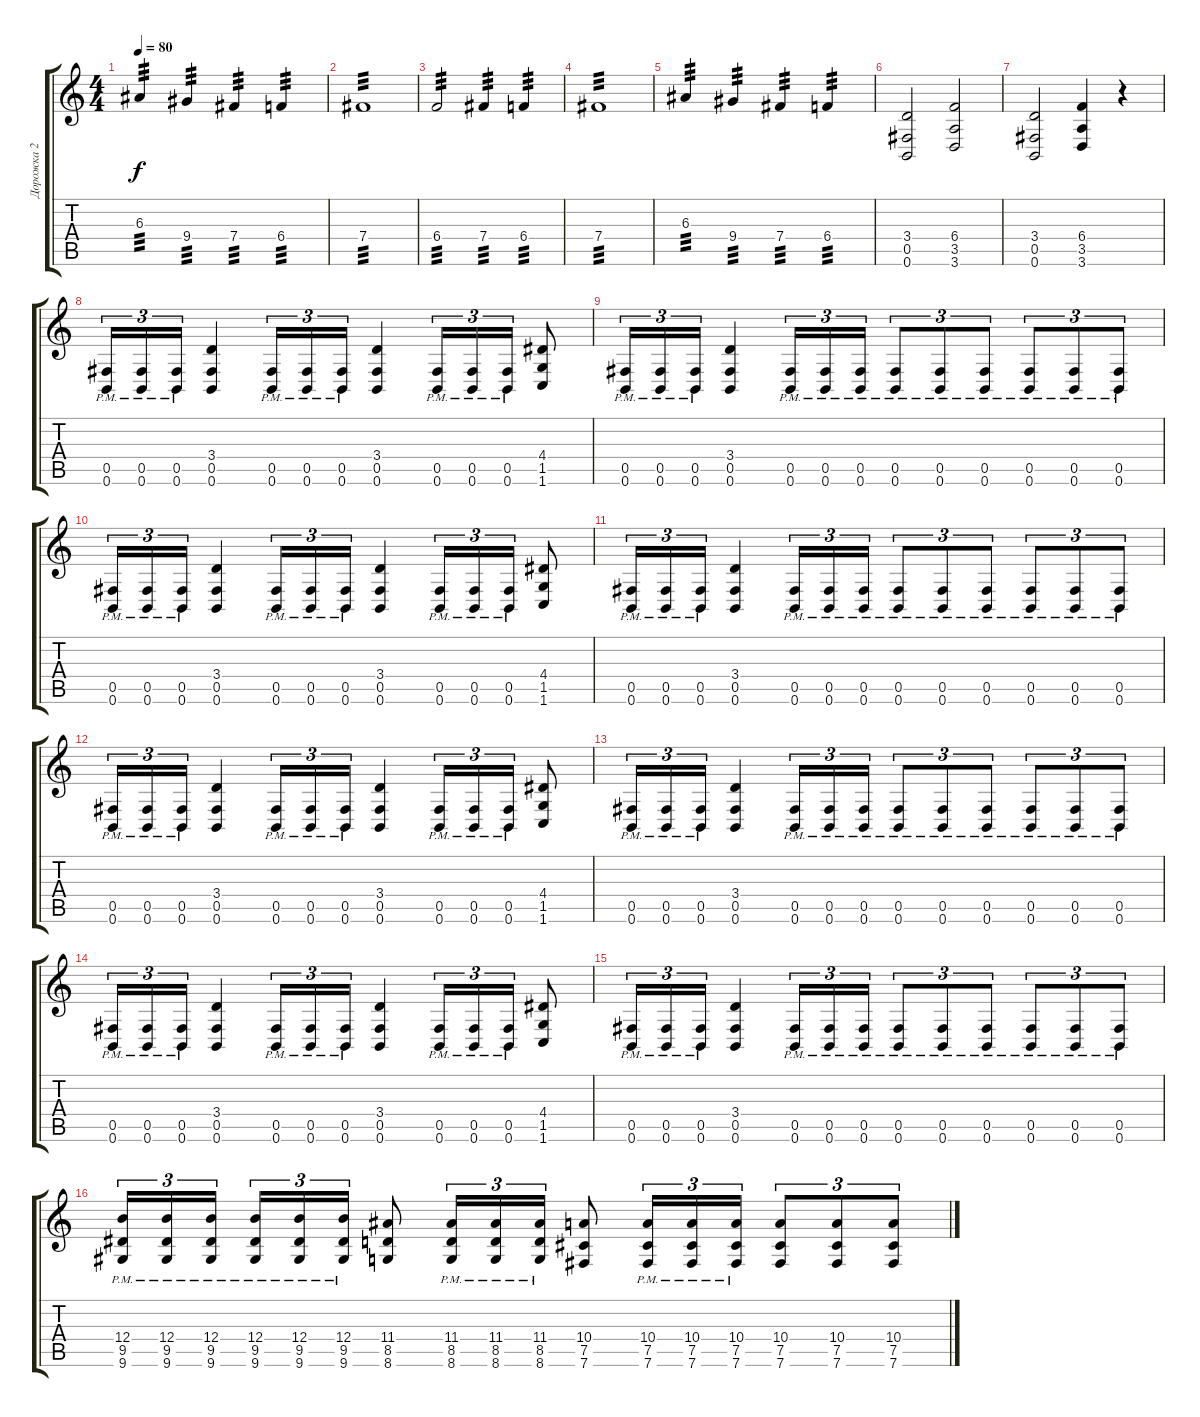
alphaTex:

\track ("Дорожка 2" "Дорожка 2") {instrument distortionguitar}
\staff {score tabs}
\tuning (Db4 Ab3 E3 B2 Gb2 B1) {hide}
\ts (4 4)
\tempo 80
\clef g2
\ks c
6.3.4{tp 3 dy f} 9.4.4{tp 3} 7.4.4{tp 3} 6.4.4{tp 3} |
7.4.1{tp 3} |
6.4.2{tp 3} 7.4.4{tp 3} 6.4.4{tp 3} |
7.4.1{tp 3} |
6.3.4{tp 3} 9.4.4{tp 3} 7.4.4{tp 3} 6.4.4{tp 3} |
(3.4 0.5 0.6).2 (6.4 3.5 3.6).2 |
(3.4 0.5 0.6).2 (6.4 3.5 3.6).4 r.4 |
(0.5{pm} 0.6{pm}).16{tu (3 2)} (0.5{pm} 0.6{pm}).16{tu (3 2)} (0.5{pm} 0.6{pm}).16{tu (3 2)} (3.4 0.5 0.6).4 (0.5{pm} 0.6{pm}).16{tu (3 2)} (0.5{pm} 0.6{pm}).16{tu (3 2)} (0.5{pm} 0.6{pm}).16{tu (3 2)} (3.4 0.5 0.6).4 (0.5{pm} 0.6{pm}).16{tu (3 2)} (0.5{pm} 0.6{pm}).16{tu (3 2)} (0.5{pm} 0.6{pm}).16{tu (3 2)} (4.4 1.5 1.6).8 |
(0.5{pm} 0.6{pm}).16{tu (3 2)} (0.5{pm} 0.6{pm}).16{tu (3 2)} (0.5{pm} 0.6{pm}).16{tu (3 2)} (3.4 0.5 0.6).4 (0.5{pm} 0.6{pm}).16{tu (3 2)} (0.5{pm} 0.6{pm}).16{tu (3 2)} (0.5{pm} 0.6{pm}).16{tu (3 2)} (0.5{pm} 0.6{pm}).8{tu (3 2)} (0.5{pm} 0.6{pm}).8{tu (3 2)} (0.5{pm} 0.6{pm}).8{tu (3 2)} (0.5{pm} 0.6{pm}).8{tu (3 2)} (0.5{pm} 0.6{pm}).8{tu (3 2)} (0.5{pm} 0.6{pm}).8{tu (3 2)} |
(0.5{pm} 0.6{pm}).16{tu (3 2)} (0.5{pm} 0.6{pm}).16{tu (3 2)} (0.5{pm} 0.6{pm}).16{tu (3 2)} (3.4 0.5 0.6).4 (0.5{pm} 0.6{pm}).16{tu (3 2)} (0.5{pm} 0.6{pm}).16{tu (3 2)} (0.5{pm} 0.6{pm}).16{tu (3 2)} (3.4 0.5 0.6).4 (0.5{pm} 0.6{pm}).16{tu (3 2)} (0.5{pm} 0.6{pm}).16{tu (3 2)} (0.5{pm} 0.6{pm}).16{tu (3 2)} (4.4 1.5 1.6).8 |
(0.5{pm} 0.6{pm}).16{tu (3 2)} (0.5{pm} 0.6{pm}).16{tu (3 2)} (0.5{pm} 0.6{pm}).16{tu (3 2)} (3.4 0.5 0.6).4 (0.5{pm} 0.6{pm}).16{tu (3 2)} (0.5{pm} 0.6{pm}).16{tu (3 2)} (0.5{pm} 0.6{pm}).16{tu (3 2)} (0.5{pm} 0.6{pm}).8{tu (3 2)} (0.5{pm} 0.6{pm}).8{tu (3 2)} (0.5{pm} 0.6{pm}).8{tu (3 2)} (0.5{pm} 0.6{pm}).8{tu (3 2)} (0.5{pm} 0.6{pm}).8{tu (3 2)} (0.5{pm} 0.6{pm}).8{tu (3 2)} |
(0.5{pm} 0.6{pm}).16{tu (3 2)} (0.5{pm} 0.6{pm}).16{tu (3 2)} (0.5{pm} 0.6{pm}).16{tu (3 2)} (3.4 0.5 0.6).4 (0.5{pm} 0.6{pm}).16{tu (3 2)} (0.5{pm} 0.6{pm}).16{tu (3 2)} (0.5{pm} 0.6{pm}).16{tu (3 2)} (3.4 0.5 0.6).4 (0.5{pm} 0.6{pm}).16{tu (3 2)} (0.5{pm} 0.6{pm}).16{tu (3 2)} (0.5{pm} 0.6{pm}).16{tu (3 2)} (4.4 1.5 1.6).8 |
(0.5{pm} 0.6{pm}).16{tu (3 2)} (0.5{pm} 0.6{pm}).16{tu (3 2)} (0.5{pm} 0.6{pm}).16{tu (3 2)} (3.4 0.5 0.6).4 (0.5{pm} 0.6{pm}).16{tu (3 2)} (0.5{pm} 0.6{pm}).16{tu (3 2)} (0.5{pm} 0.6{pm}).16{tu (3 2)} (0.5{pm} 0.6{pm}).8{tu (3 2)} (0.5{pm} 0.6{pm}).8{tu (3 2)} (0.5{pm} 0.6{pm}).8{tu (3 2)} (0.5{pm} 0.6{pm}).8{tu (3 2)} (0.5{pm} 0.6{pm}).8{tu (3 2)} (0.5{pm} 0.6{pm}).8{tu (3 2)} |
(0.5{pm} 0.6{pm}).16{tu (3 2)} (0.5{pm} 0.6{pm}).16{tu (3 2)} (0.5{pm} 0.6{pm}).16{tu (3 2)} (3.4 0.5 0.6).4 (0.5{pm} 0.6{pm}).16{tu (3 2)} (0.5{pm} 0.6{pm}).16{tu (3 2)} (0.5{pm} 0.6{pm}).16{tu (3 2)} (3.4 0.5 0.6).4 (0.5{pm} 0.6{pm}).16{tu (3 2)} (0.5{pm} 0.6{pm}).16{tu (3 2)} (0.5{pm} 0.6{pm}).16{tu (3 2)} (4.4 1.5 1.6).8 |
(0.5{pm} 0.6{pm}).16{tu (3 2)} (0.5{pm} 0.6{pm}).16{tu (3 2)} (0.5{pm} 0.6{pm}).16{tu (3 2)} (3.4 0.5 0.6).4 (0.5{pm} 0.6{pm}).16{tu (3 2)} (0.5{pm} 0.6{pm}).16{tu (3 2)} (0.5{pm} 0.6{pm}).16{tu (3 2)} (0.5{pm} 0.6{pm}).8{tu (3 2)} (0.5{pm} 0.6{pm}).8{tu (3 2)} (0.5{pm} 0.6{pm}).8{tu (3 2)} (0.5{pm} 0.6{pm}).8{tu (3 2)} (0.5{pm} 0.6{pm}).8{tu (3 2)} (0.5{pm} 0.6{pm}).8{tu (3 2)} |
(12.4{pm} 9.5{pm} 9.6{pm}).16{tu (3 2)} (12.4{pm} 9.5{pm} 9.6{pm}).16{tu (3 2)} (12.4{pm} 9.5{pm} 9.6{pm}).16{tu (3 2) beam splitsecondary} (12.4{pm} 9.5{pm} 9.6{pm}).16{tu (3 2)} (12.4{pm} 9.5{pm} 9.6{pm}).16{tu (3 2)} (12.4{pm} 9.5{pm} 9.6{pm}).16{tu (3 2)} (11.4 8.5 8.6).8 (11.4{pm} 8.5{pm} 8.6{pm}).16{tu (3 2)} (11.4{pm} 8.5{pm} 8.6{pm}).16{tu (3 2)} (11.4{pm} 8.5{pm} 8.6{pm}).16{tu (3 2)} (10.4 7.5 7.6).8 (10.4{pm} 7.5{pm} 7.6{pm}).16{tu (3 2)} (10.4{pm} 7.5{pm} 7.6{pm}).16{tu (3 2)} (10.4{pm} 7.5{pm} 7.6{pm}).16{tu (3 2)} (10.4 7.5 7.6).8{tu (3 2)} (10.4 7.5 7.6).8{tu (3 2)} (10.4 7.5 7.6).8{tu (3 2)}
